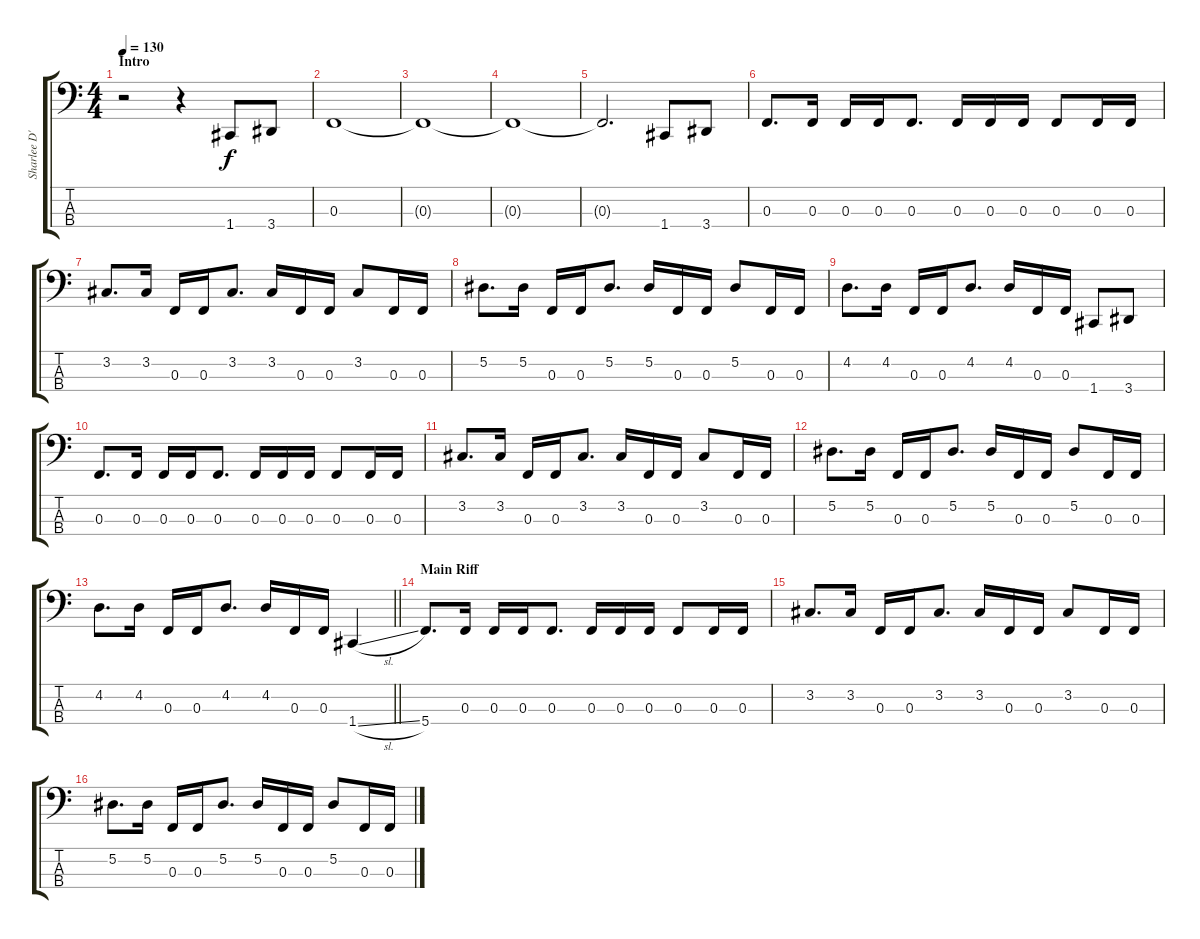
\track ("Sharlee D'Angelo" "Sharlee D'") {instrument electricbasspick}
\staff {score tabs}
\tuning (Eb2 Bb1 F1 C1) {hide}
\ts (4 4)
\section ("" "Intro")
\tempo 130
\clef f4
\ks c
r.2{dy f instrument electricbasspick} r.4 1.4.8 3.4.8 |
0.3.1 |
0.3{t}.1 |
0.3{t}.1 |
0.3{t}.2{d} 1.4.8 3.4.8 |
0.3.8{d} 0.3.16 0.3.16 0.3.16 0.3.8{d} 0.3.16 0.3.16 0.3.16 0.3.8 0.3.16 0.3.16 |
3.2.8{d} 3.2.16 0.3.16 0.3.16 3.2.8{d} 3.2.16 0.3.16 0.3.16 3.2.8 0.3.16 0.3.16 |
5.2.8{d} 5.2.16 0.3.16 0.3.16 5.2.8{d} 5.2.16 0.3.16 0.3.16 5.2.8 0.3.16 0.3.16 |
4.2.8{d} 4.2.16 0.3.16 0.3.16 4.2.8{d} 4.2.16 0.3.16 0.3.16 1.4.8 3.4.8 |
0.3.8{d} 0.3.16 0.3.16 0.3.16 0.3.8{d} 0.3.16 0.3.16 0.3.16 0.3.8 0.3.16 0.3.16 |
3.2.8{d} 3.2.16 0.3.16 0.3.16 3.2.8{d} 3.2.16 0.3.16 0.3.16 3.2.8 0.3.16 0.3.16 |
5.2.8{d} 5.2.16 0.3.16 0.3.16 5.2.8{d} 5.2.16 0.3.16 0.3.16 5.2.8 0.3.16 0.3.16 |
\barLineRight lightlight
4.2.8{d} 4.2.16 0.3.16 0.3.16 4.2.8{d} 4.2.16 0.3.16 0.3.16 1.4{sl}.4 |
\section ("" "Main Riff")
5.4.8{d} 0.3.16 0.3.16 0.3.16 0.3.8{d} 0.3.16 0.3.16 0.3.16 0.3.8 0.3.16 0.3.16 |
3.2.8{d} 3.2.16 0.3.16 0.3.16 3.2.8{d} 3.2.16 0.3.16 0.3.16 3.2.8 0.3.16 0.3.16 |
5.2.8{d} 5.2.16 0.3.16 0.3.16 5.2.8{d} 5.2.16 0.3.16 0.3.16 5.2.8 0.3.16 0.3.16
